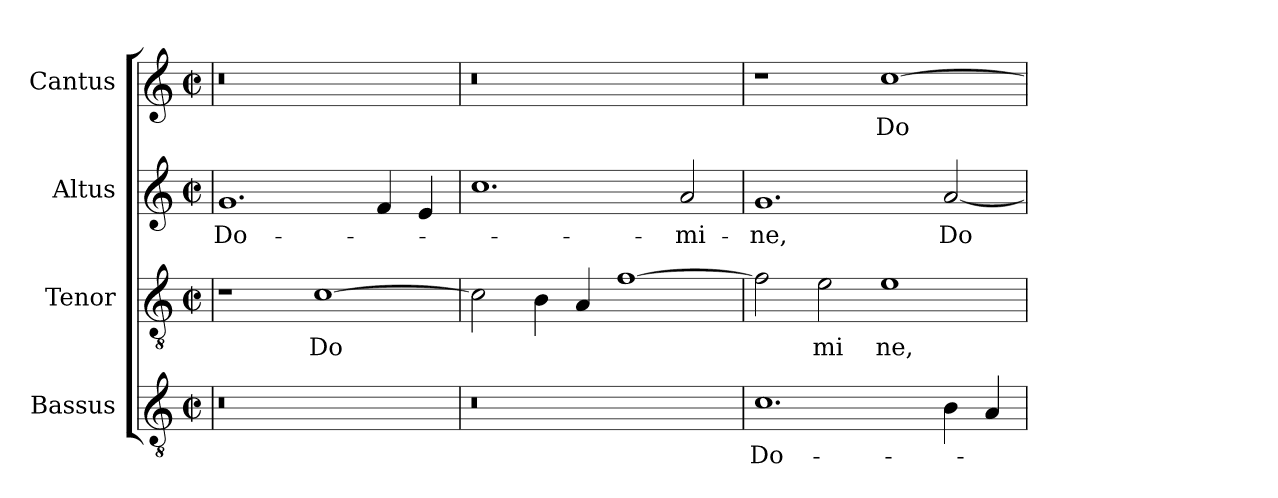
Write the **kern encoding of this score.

**kern	**text	**kern	**text	**kern	**text	**kern	**text
*part4	*part4	*part3	*part3	*part2	*part2	*part1	*part1
*staff4	*staff4	*staff3	*staff3	*staff2	*staff2	*staff1	*staff1
*I"Bassus	*	*I"Tenor	*	*I"Altus	*	*I"Cantus	*
!!LO:PB:g=z
*stria5	*	*stria5	*	*stria5	*	*stria5	*
*clefGv2	*	*clefGv2	*	*clefG2	*	*clefG2	*
*M2/2	*	*M2/2	*	*M2/2	*	*M2/2	*
*met(c|)	*	*met(c|)	*	*met(c|)	*	*met(c|)	*
=1	=1!	=1	=1!	=1	=1!	=1!	=1!
!	!	!	!	!	!LO:LY:b:cj	!	!
0r	.	1r	.	1.g	Do-	0r	.
!	!	!	!LO:LY:b:cj	!	!	!	!
.	.	[>1c	Do	.	.	.	.
.	.	.	.	4f/	.	.	.
.	.	.	.	4e/	.	.	.
=2	=2	=2	=2	=2	=2	=2	=2
0r	.	2c\]	.	1.cc	.	0r	.
.	.	4B\	.	.	.	.	.
.	.	4A/	.	.	.	.	.
.	.	[>1f	.	.	.	.	.
!	!	!	!	!	!LO:LY:b:cj	!	!
.	.	.	.	2a/	-mi-	.	.
=3	=3	=3	=3	=3	=3	=3	=3
!	!LO:LY:b:cj	!	!	!	!LO:LY:b:cj	!	!
1.c	Do-	2f\]	.	1.g	-ne,	1r	.
!	!	!	!LO:LY:b:cj	!	!	!	!
.	.	2e\	mi	.	.	.	.
!	!	!	!LO:LY:b:cj	!	!	!	!LO:LY:b:cj
.	.	1e	ne,	.	.	[>1cc	Do-
!	!	!	!	!	!LO:LY:b	!	!
4B\	.	.	.	[<2a/	Do-	.	.
4A/	.	.	.	.	.	.	.
=	=	=	=	=	=	=	=
*-	*-	*-	*-	*-	*-	*-	*-
